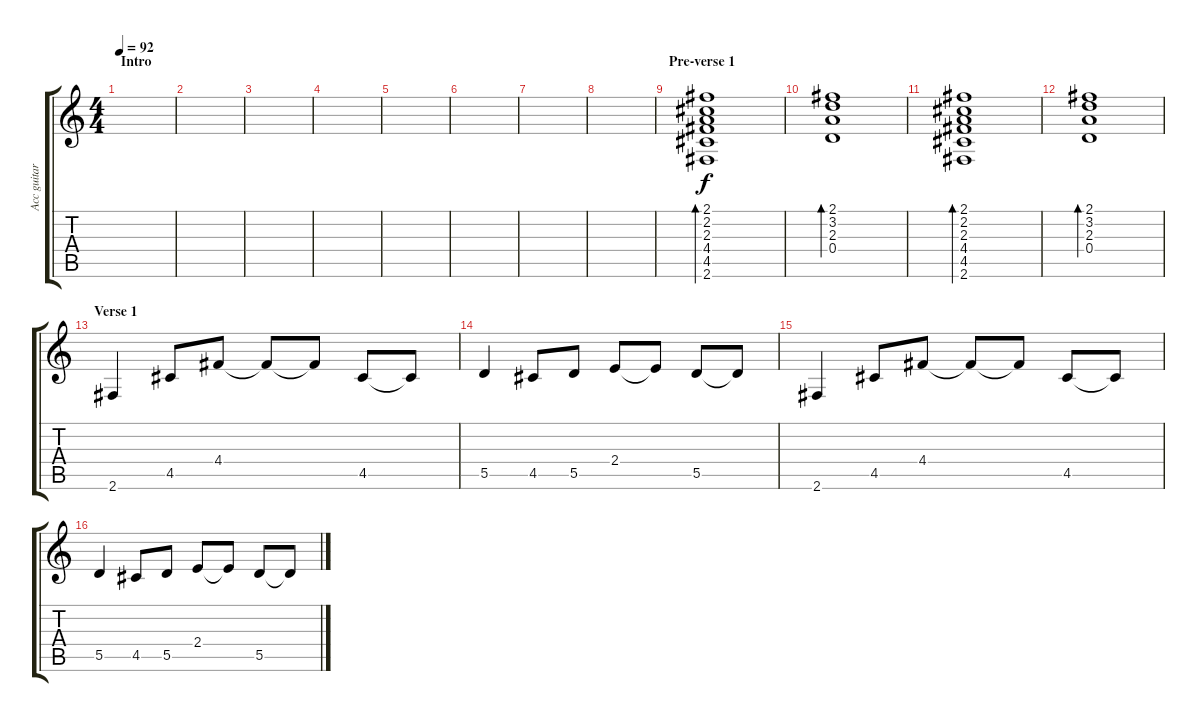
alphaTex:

\track ("Acc guitar 2" "Acc guitar") {instrument acousticguitarsteel}
\staff {score tabs}
\tuning (E4 B3 G3 D3 A2 E2) {hide}
\ts (4 4)
\section ("" "Intro")
\tempo 92
\clef g2
\ks c
|
|
|
|
|
|
|
|
\section ("" "Pre-verse 1")
(2.1 2.2 2.3 4.4 4.5 2.6).1{bd 60} |
(2.1 3.2 2.3 0.4).1{bd 60} |
(2.1 2.2 2.3 4.4 4.5 2.6).1{bd 60} |
(2.1 3.2 2.3 0.4).1{bd 60} |
\section ("" "Verse 1")
2.6.4 4.5.8 4.4.8 4.4{t}.8 4.4{t}.8 4.5.8 4.5{t}.8 |
5.5.4 4.5.8 5.5.8 2.4.8 2.4{t}.8 5.5.8 5.5{t}.8 |
2.6.4 4.5.8 4.4.8 4.4{t}.8 4.4{t}.8 4.5.8 4.5{t}.8 |
5.5.4 4.5.8 5.5.8 2.4.8 2.4{t}.8 5.5.8 5.5{t}.8
